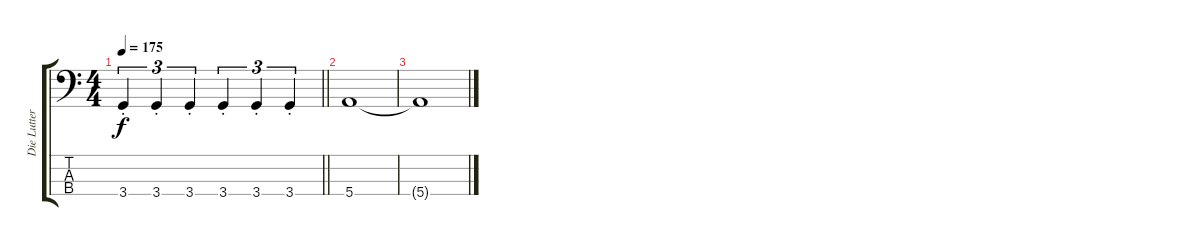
\track ("Die Lutter" "Die Lutter") {instrument electricbasspick}
\staff {score tabs}
\tuning (G2 D2 A1 E1) {hide}
\ts (4 4)
\tempo 175
\clef f4
\barLineRight lightlight
\ks c
3.4{st}.4{tu (3 2) dy f} 3.4{st}.4{tu (3 2)} 3.4{st}.4{tu (3 2)} 3.4{st}.4{tu (3 2)} 3.4{st}.4{tu (3 2)} 3.4{st}.4{tu (3 2)} |
5.4.1 |
5.4{t}.1
